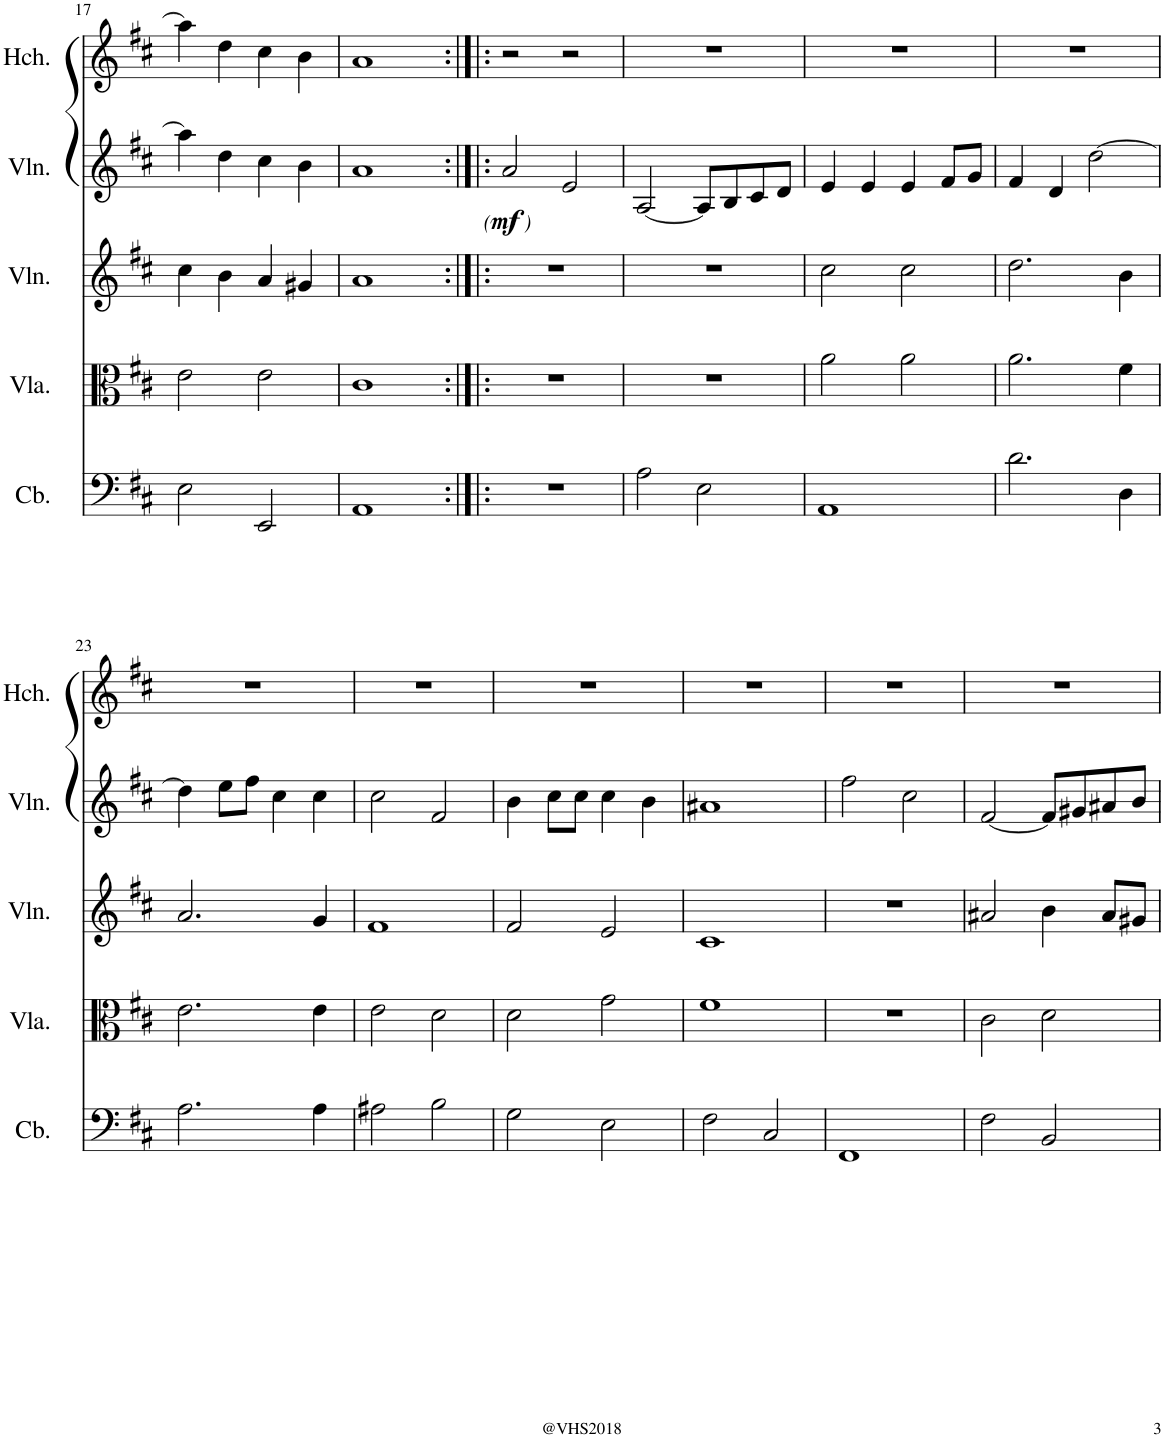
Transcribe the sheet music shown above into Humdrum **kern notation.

**kern	**kern	**kern	**kern	**dynam	**kern
*part5	*part4	*part3	*part2	*part2	*part1
*staff5	*staff4	*staff3	*staff2	*staff2	*staff1
*I"Contrabass	*I"Viola	*I"Violin	*I"Violin	*	*I"Harpsichord
*I'Cb.	*I'Vla.	*I'Vln.	*I'Vln.	*	*I'Hch.
!!LO:PB:g=z
*clefF4	*clefC3	*clefG2	*clefG2	*	*clefG2
*Trd7c12	*	*	*	*	*
*k[f#c#]	*k[f#c#]	*k[f#c#]	*k[f#c#]	*	*k[f#c#]
*M2/2	*M2/2	*M2/2	*M2/2	*	*M2/2
=17	=17	=17	=17	=17	=17
2E\	2e\	4cc#\	4aa\]	.	4aa\]
.	.	4b\	4dd\	.	4dd\
2EE/	2e\	4a/	4cc#\	.	4cc#\
.	.	4g#X/	4b\	.	4b\
=18	=18	=18	=18	=18	=18
1AA	1c#	1a	1a	.	1a
=19:|!|:	=19:|!|:	=19:|!|:	=19:|!|:	=19:|!|:	=19:|!|:
!	!	!	!	!LO:DY:b	!
!	!	!	!	!LO:DY:n=1:b	!
!	!	!	!	!LO:DY:n=2:b	!
1r	1r	1r	2a/	other-dynamics mf other-dynamics	2r
.	.	.	2e/	.	2r
=20	=20	=20	=20	=20	=20
2A\	1r	1r	[2A/	.	1r
2E\	.	.	8A/L]	.	.
.	.	.	8B/	.	.
.	.	.	8c#/	.	.
.	.	.	8d/J	.	.
=21	=21	=21	=21	=21	=21
1AA	2a\	2cc#\	4e/	.	1r
.	.	.	4e/	.	.
.	2a\	2cc#\	4e/	.	.
.	.	.	8f#/L	.	.
.	.	.	8g/J	.	.
=22	=22	=22	=22	=22	=22
2.d\	2.a\	2.dd\	4f#/	.	1r
.	.	.	4d/	.	.
.	.	.	[2dd\	.	.
4D\	4f#\	4b\	.	.	.
!!LO:LB:g=z
=23	=23	=23	=23	=23	=23
2.A\	2.e\	2.a/	4dd\]	.	1r
.	.	.	8ee\L	.	.
.	.	.	8ff#\J	.	.
.	.	.	4cc#\	.	.
4A\	4e\	4g/	4cc#\	.	.
=24	=24	=24	=24	=24	=24
2A#X\	2e\	1f#	2cc#\	.	1r
2B\	2d\	.	2f#/	.	.
=25	=25	=25	=25	=25	=25
2G\	2d\	2f#/	4b\	.	1r
.	.	.	8cc#\L	.	.
.	.	.	8cc#\J	.	.
2E\	2g\	2e/	4cc#\	.	.
.	.	.	4b\	.	.
=26	=26	=26	=26	=26	=26
2F#\	1f#	1c#	1a#X	.	1r
2C#/	.	.	.	.	.
=27	=27	=27	=27	=27	=27
1FF#	1r	1r	2ff#\	.	1r
.	.	.	2cc#\	.	.
=28	=28	=28	=28	=28	=28
2F#\	2c#\	2a#X/	[2f#/	.	1r
2BB/	2d\	4b\	8f#/L]	.	.
.	.	.	8g#X/	.	.
.	.	8a#/L	8a#X/	.	.
.	.	8g#X/J	8b/J	.	.
=	=	=	=	=	=
*-	*-	*-	*-	*-	*-
